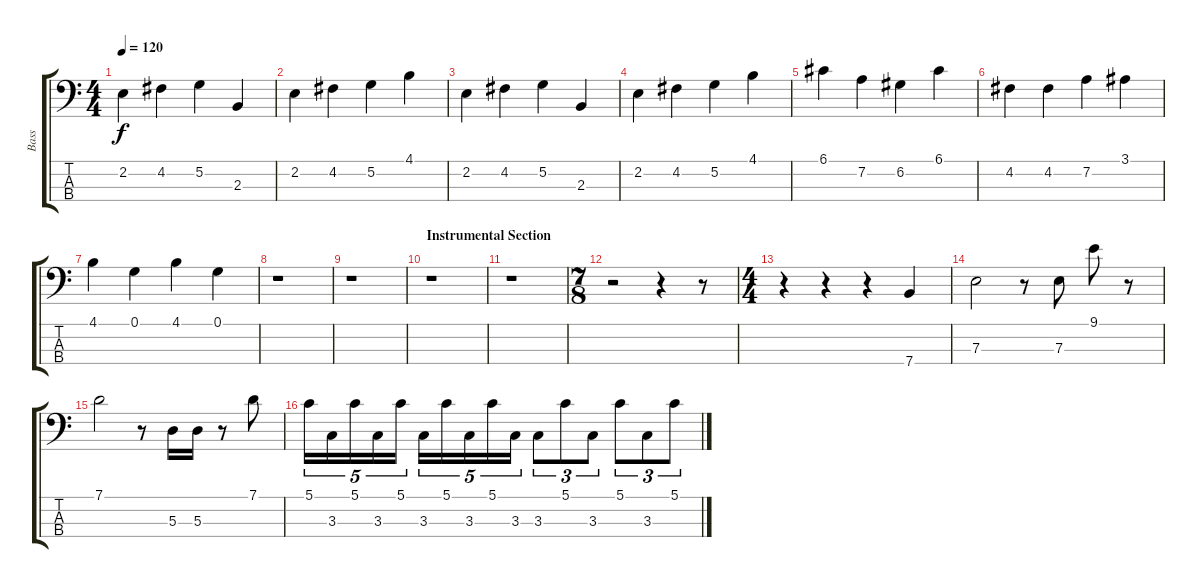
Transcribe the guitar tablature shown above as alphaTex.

\track ("Bass" "Bass") {instrument slapbass1}
\staff {score tabs}
\tuning (G2 D2 A1 E1) {hide}
\ts (4 4)
\tempo 120
\clef f4
\ks c
2.2.4{dy f} 4.2.4 5.2.4 2.3.4 |
2.2.4 4.2.4 5.2.4 4.1.4 |
2.2.4 4.2.4 5.2.4 2.3.4 |
2.2.4 4.2.4 5.2.4 4.1.4 |
6.1.4 7.2.4 6.2.4 6.1.4 |
4.2.4 4.2.4 7.2.4 3.1.4 |
4.1.4 0.1.4 4.1.4 0.1.4 |
r.1 |
r.1 |
\section ("" "Instrumental Section")
r.1 |
r.1 |
\ts (7 8)
r.2 r.4 r.8 |
\ts (4 4)
r.4 r.4 r.4 7.4.4{instrument slapbass1} |
7.3.2 r.8 7.3.8 9.1.8 r.8 |
7.1.2 r.8 5.3.16 5.3.16 r.8 7.1.8 |
5.1.16{tu (5 4)} 3.3.16{tu (5 4)} 5.1.16{tu (5 4)} 3.3.16{tu (5 4)} 5.1.16{tu (5 4)} 3.3.16{tu (5 4)} 5.1.16{tu (5 4)} 3.3.16{tu (5 4)} 5.1.16{tu (5 4)} 3.3.16{tu (5 4)} 3.3.8{tu (3 2)} 5.1.8{tu (3 2)} 3.3.8{tu (3 2)} 5.1.8{tu (3 2)} 3.3.8{tu (3 2)} 5.1.8{tu (3 2)}
